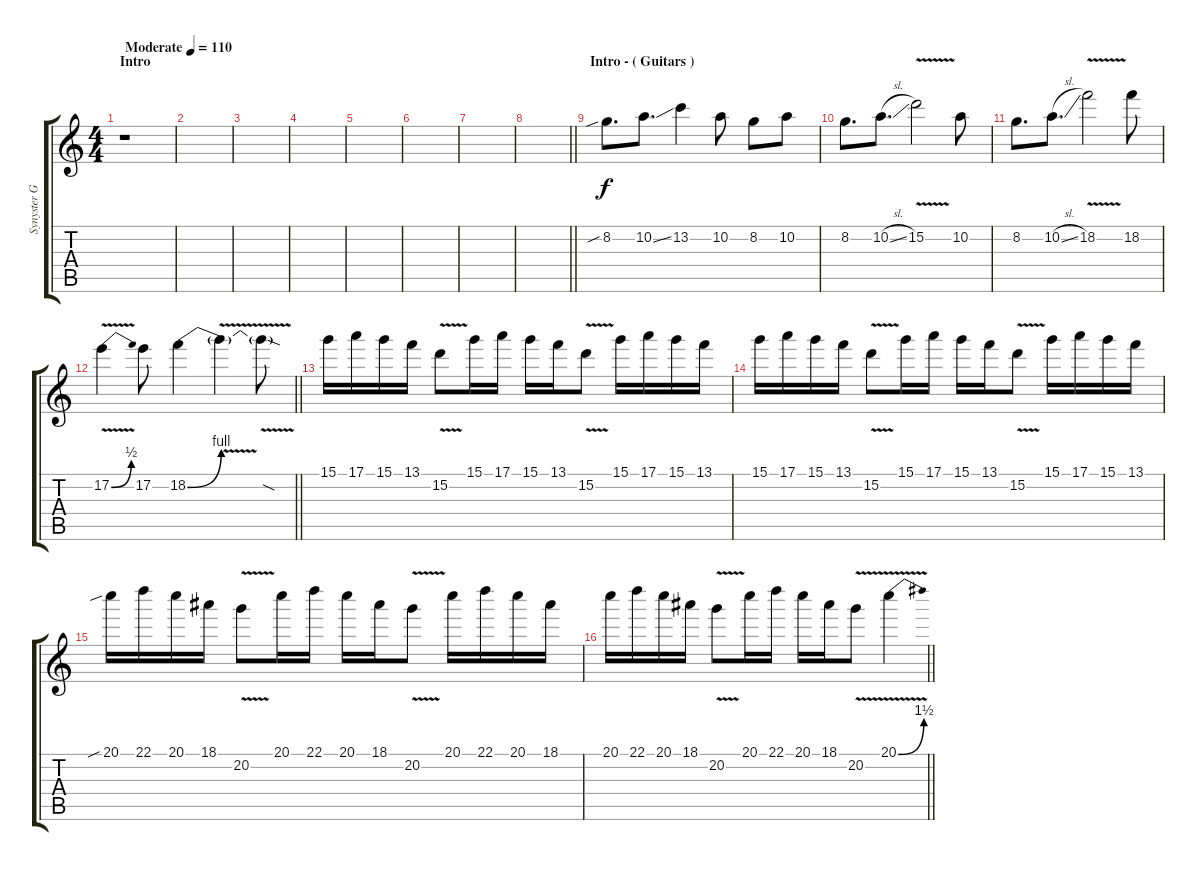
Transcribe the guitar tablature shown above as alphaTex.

\track ("Synyster Gates - Lead" "Synyster G") {instrument overdrivenguitar}
\staff {score tabs}
\tuning (E4 B3 G3 D3 A2 D2) {hide}
\ts (4 4)
\section ("" "Intro ")
\tempo (110 "Moderate")
\clef g2
\ks c
r.1{dy f instrument overdrivenguitar} |
|
|
|
|
|
|
\barLineRight lightlight
|
\section ("" "Intro - ( Guitars ) ")
8.2{sib}.8{d volume 13 balance 16} 10.2{ss}.8{d} 13.2.4 10.2.8 8.2.8 10.2.8 |
8.2.8{d} 10.2{sl}.8{d} 15.2{v}.2 10.2.8 |
8.2.8{d} 10.2{sl}.8{d} 18.2{v}.2 18.2.8 |
\barLineRight lightlight
17.2{be (bend 0 0 60 2) v}.4 17.2.8 18.2{be (bend 0 0 60 4)}.4 18.2{v t}.4 18.2{sod t}.8 |
15.1.16 17.1.16 15.1.16 13.1.16 15.2{v}.8 15.1.16 17.1.16 15.1.16 13.1.16 15.2{v}.8 15.1.16 17.1.16 15.1.16 13.1.16 |
15.1.16 17.1.16 15.1.16 13.1.16 15.2{v}.8 15.1.16 17.1.16 15.1.16 13.1.16 15.2{v}.8 15.1.16 17.1.16 15.1.16 13.1.16 |
20.1{sib}.16 22.1.16 20.1.16 18.1.16 20.2{v}.8 20.1.16 22.1.16 20.1.16 18.1.16 20.2{v}.8 20.1.16 22.1.16 20.1.16 18.1.16 |
\barLineRight lightlight
20.1.16 22.1.16 20.1.16 18.1.16 20.2{v}.8 20.1.16 22.1.16 20.1.16 18.1.16 20.2{v}.8 20.1{be (bend 0 0 60 6) v}.4
